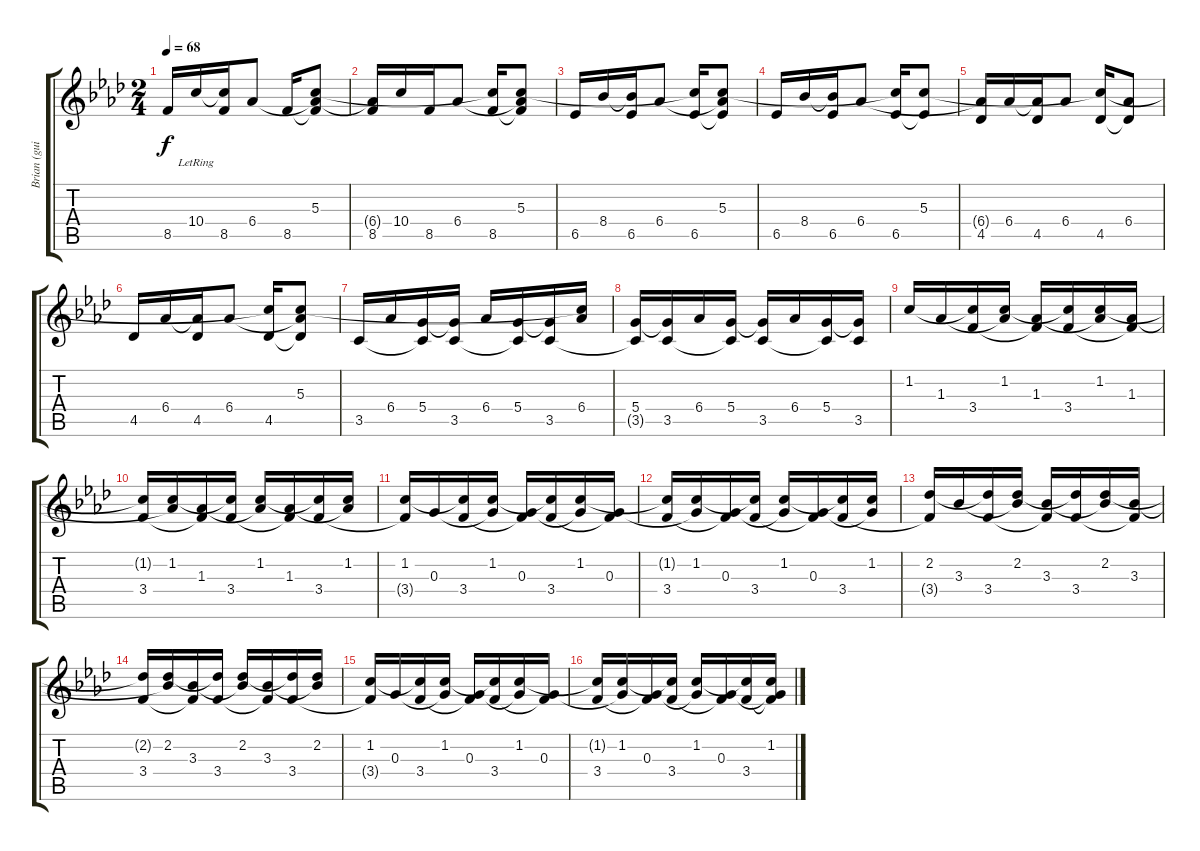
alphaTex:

\track ("Brian (guitar)" "Brian (gui") {instrument acousticguitarnylon}
\staff {score tabs}
\tuning (E4 B3 G3 D3 A2 E2) {hide}
\ts (2 4)
\tempo 68
\clef g2
\ks fminor
8.5.16{dy f} 10.4{lr}.16 (10.4{t} 8.5).16 6.4.8 8.5.16 (5.3 6.4{t} 8.5{t}).8 |
(6.4{t} 8.5).16 10.4.16 8.5.16 6.4.8 (5.3{t} 8.5).16 (5.3 6.4{t} 8.5{t}).8 |
6.5.16 8.4.16 (8.4{t} 6.5).16 6.4.8 (5.3{t} 6.5).16 (5.3 6.4{t} 6.5{t}).8 |
6.5.16 8.4.16 (8.4{t} 6.5).16 6.4.8 (5.3{t} 6.5).16 (5.3 6.5{t}).8 |
(6.4{t} 4.5).16 6.4.16 (6.4{t} 4.5).16 6.4.8 (5.3{t} 4.5).16 (6.4 4.5{t}).8 |
4.5.16 6.4.16 (6.4{t} 4.5).16 6.4.8 (5.3{t} 4.5).16 (5.3 6.4{t} 4.5{t}).8 |
3.5.16 6.4.16 (5.4 3.5{t}).16 (5.4{t} 3.5).16 6.4.16 (5.4 3.5{t}).16 (5.4{t} 3.5).16 (5.3{t} 6.4).16 |
(5.4 3.5{t}).16 (5.4{t} 3.5).16 6.4.16 (5.4 3.5{t}).16 (5.4{t} 3.5).16 6.4.16 (5.4 3.5{t}).16 (5.4{t} 3.5).16 |
1.2.16 1.3.16 (1.2{t} 3.4).16 (1.2 1.3{t}).16 (1.3 3.4{t}).16 (1.2{t} 3.4).16 (1.2 1.3{t}).16 (1.3 3.4{t}).16 |
(1.2{t} 3.4).16 (1.2 1.3{t}).16 (1.3 3.4{t}).16 (1.2{t} 3.4).16 (1.2 1.3{t}).16 (1.3 3.4{t}).16 (1.2{t} 3.4).16 (1.2 1.3{t}).16 |
(1.2 3.4{t}).16 0.3.16 (1.2{t} 3.4).16 (1.2 0.3{t}).16 (0.3 3.4{t}).16 (1.2{t} 3.4).16 (1.2 0.3{t}).16 (0.3 3.4{t}).16 |
(1.2{t} 3.4).16 (1.2 0.3{t}).16 (0.3 3.4{t}).16 (1.2{t} 3.4).16 (1.2 0.3{t}).16 (0.3 3.4{t}).16 (1.2{t} 3.4).16 (1.2 0.3{t}).16 |
(2.2 3.4{t}).16 3.3.16 (2.2{t} 3.4).16 (2.2 3.3{t}).16 (3.3 3.4{t}).16 (2.2{t} 3.4).16 (2.2 3.3{t}).16 (3.3 3.4{t}).16 |
(2.2{t} 3.4).16 (2.2 3.3{t}).16 (3.3 3.4{t}).16 (2.2{t} 3.4).16 (2.2 3.3{t}).16 (3.3 3.4{t}).16 (2.2{t} 3.4).16 (2.2 3.3{t}).16 |
(1.2 3.4{t}).16 0.3.16 (1.2{t} 3.4).16 (1.2 0.3{t}).16 (0.3 3.4{t}).16 (1.2{t} 3.4).16 (1.2 0.3{t}).16 (0.3 3.4{t}).16 |
(1.2{t} 3.4).16 (1.2 0.3{t}).16 (0.3 3.4{t}).16 (1.2{t} 3.4).16 (1.2 0.3{t}).16 (0.3 3.4{t}).16 (1.2{t} 3.4).16 (1.2 0.3{t} 3.4{t}).16
